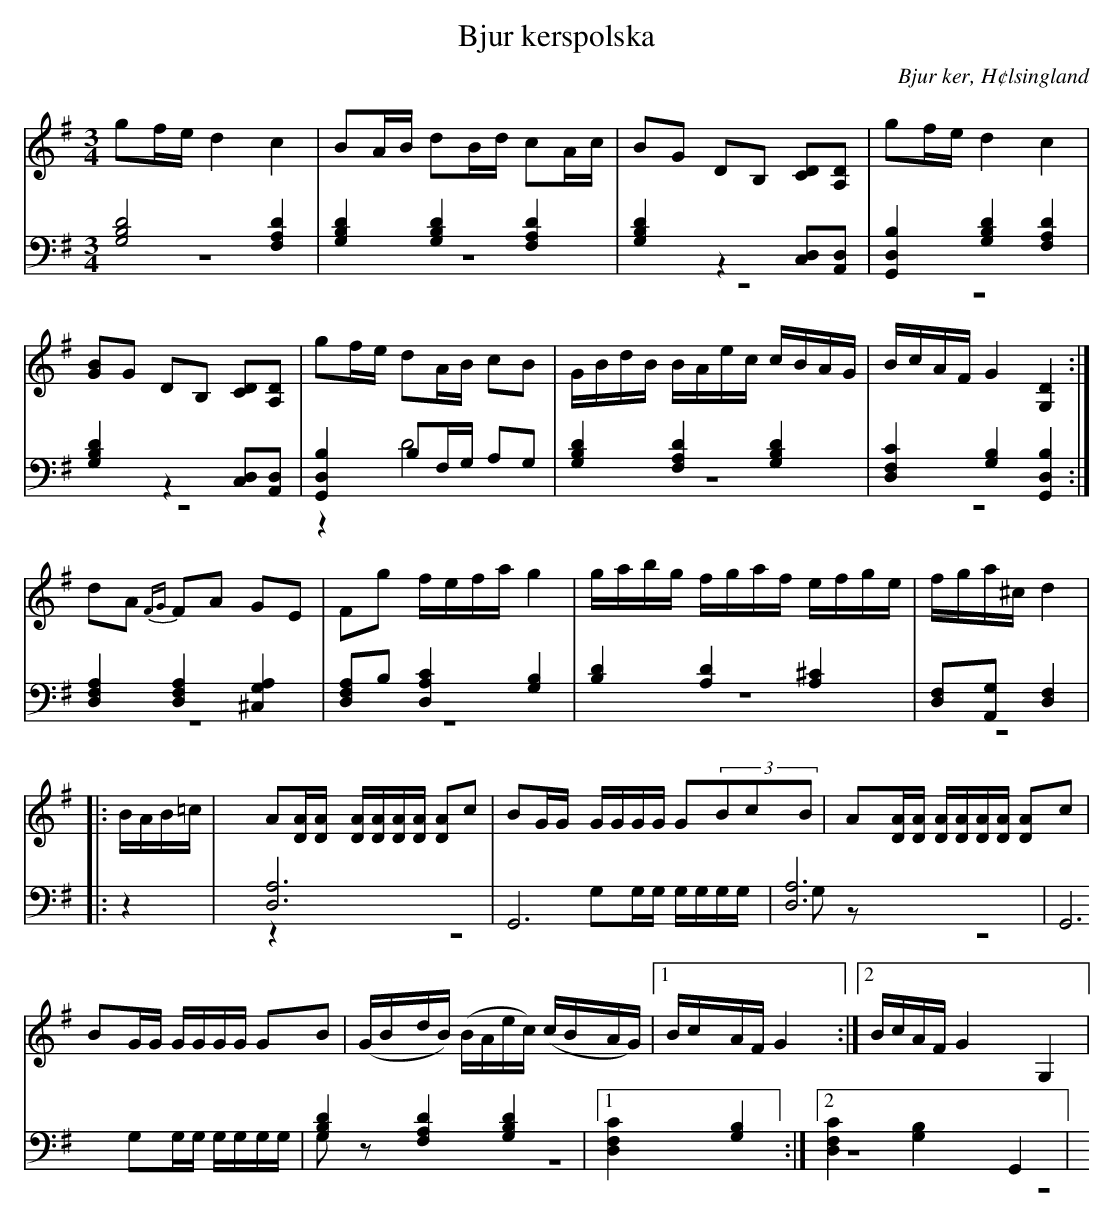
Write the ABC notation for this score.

X:1
T: Bjur kerspolska
O: Bjur ker, H¢lsingland
M: 3/4
L: 1/8
K: G
V:1
V:2
V:3 merge
V:1
gf/e/ d2 c2|BA/B/ dB/d/ cA/c/| BG DB, [CD][A,D]|gf/e/ d2 c2|
[GB]G DB, [CD][A,D] |gf/e/ dA/B/ cB|G/B/d/B/ B/A/e/c/ c/B/A/G/|B/c/A/F/ G2 [G,2D2]:|
dA {FG}FA GE|Fg f/e/f/a/ g2|g/a/b/g/ f/g/a/f/ e/f/g/e/ |f/g/a/^c/ d2 |
|:B/A/B/=c/|A[D/A/][D/A/] [D/A/][D/A/][D/A/][D/A/] [DA]c|BG/G/ G/G/G/G/ G(3BcB|A[D/A/][D/A/] [D/A/][D/A/][D/A/][D/A/] [DA]c|
BG/G/ G/G/G/G/ GB|(G/B/d/B/) (B/A/e/c/) (c/B/A/G/)|1 B/c/A/F/ G2:|2 B/c/A/F/ G2 G,2|
V:2 clef=bass
[G,4B,4D4] [F,2A,2 D2]|[G,2B,2D2] [G,2B,2D2] [F,2A,2 D2]|[G,2B,2D2] z2 [C,D,][A,,D,]|[G,,2D,2B,2] [G,2B,2D2] [F,2A,2 D2]|
[G,2B,2D2] z2 [C,D,][A,,D,]|[G,,2D,2B,2] B,F,/G,/ A,G,|[G,2B,2D2] [F,2A,2 D2] [G,2B,2D2]|[D,2F,2C2] [G,2B,2][G,,2D,2B,2]:|
[D,2F,2A,2] [D,2F,2A,2] [^C,2G,2A,2]|[D,F,A,]B, [D,2A,2C2] [G,2B,2]|[B,2D2] [A,2D2] [A,2^C2]|[D,F,][A,,G,] [D,2F,2]|
|:z2|[D,6A,6]|G,,6|[D,6A,6]|
G,,6|[G,2B,2D2] [F,2A,2 D2] [G,2B,2D2]|1 [D,2F,2C2] [G,2B,2] :|2 [D,2F,2C2] [G,2B,2] G,,2|
V:3  clef=bass
z6|z6|z6|z6|
z6|z2 D4|z6|z6:|
z6|z6|z6|z6|
|:z2|z6|G,G,/G,/ G,/G,/G,/G,/ G,z|z6 |
G,G,/G,/ G,/G,/G,/G,/ G,z|z6|1 z6:|2 z6|
